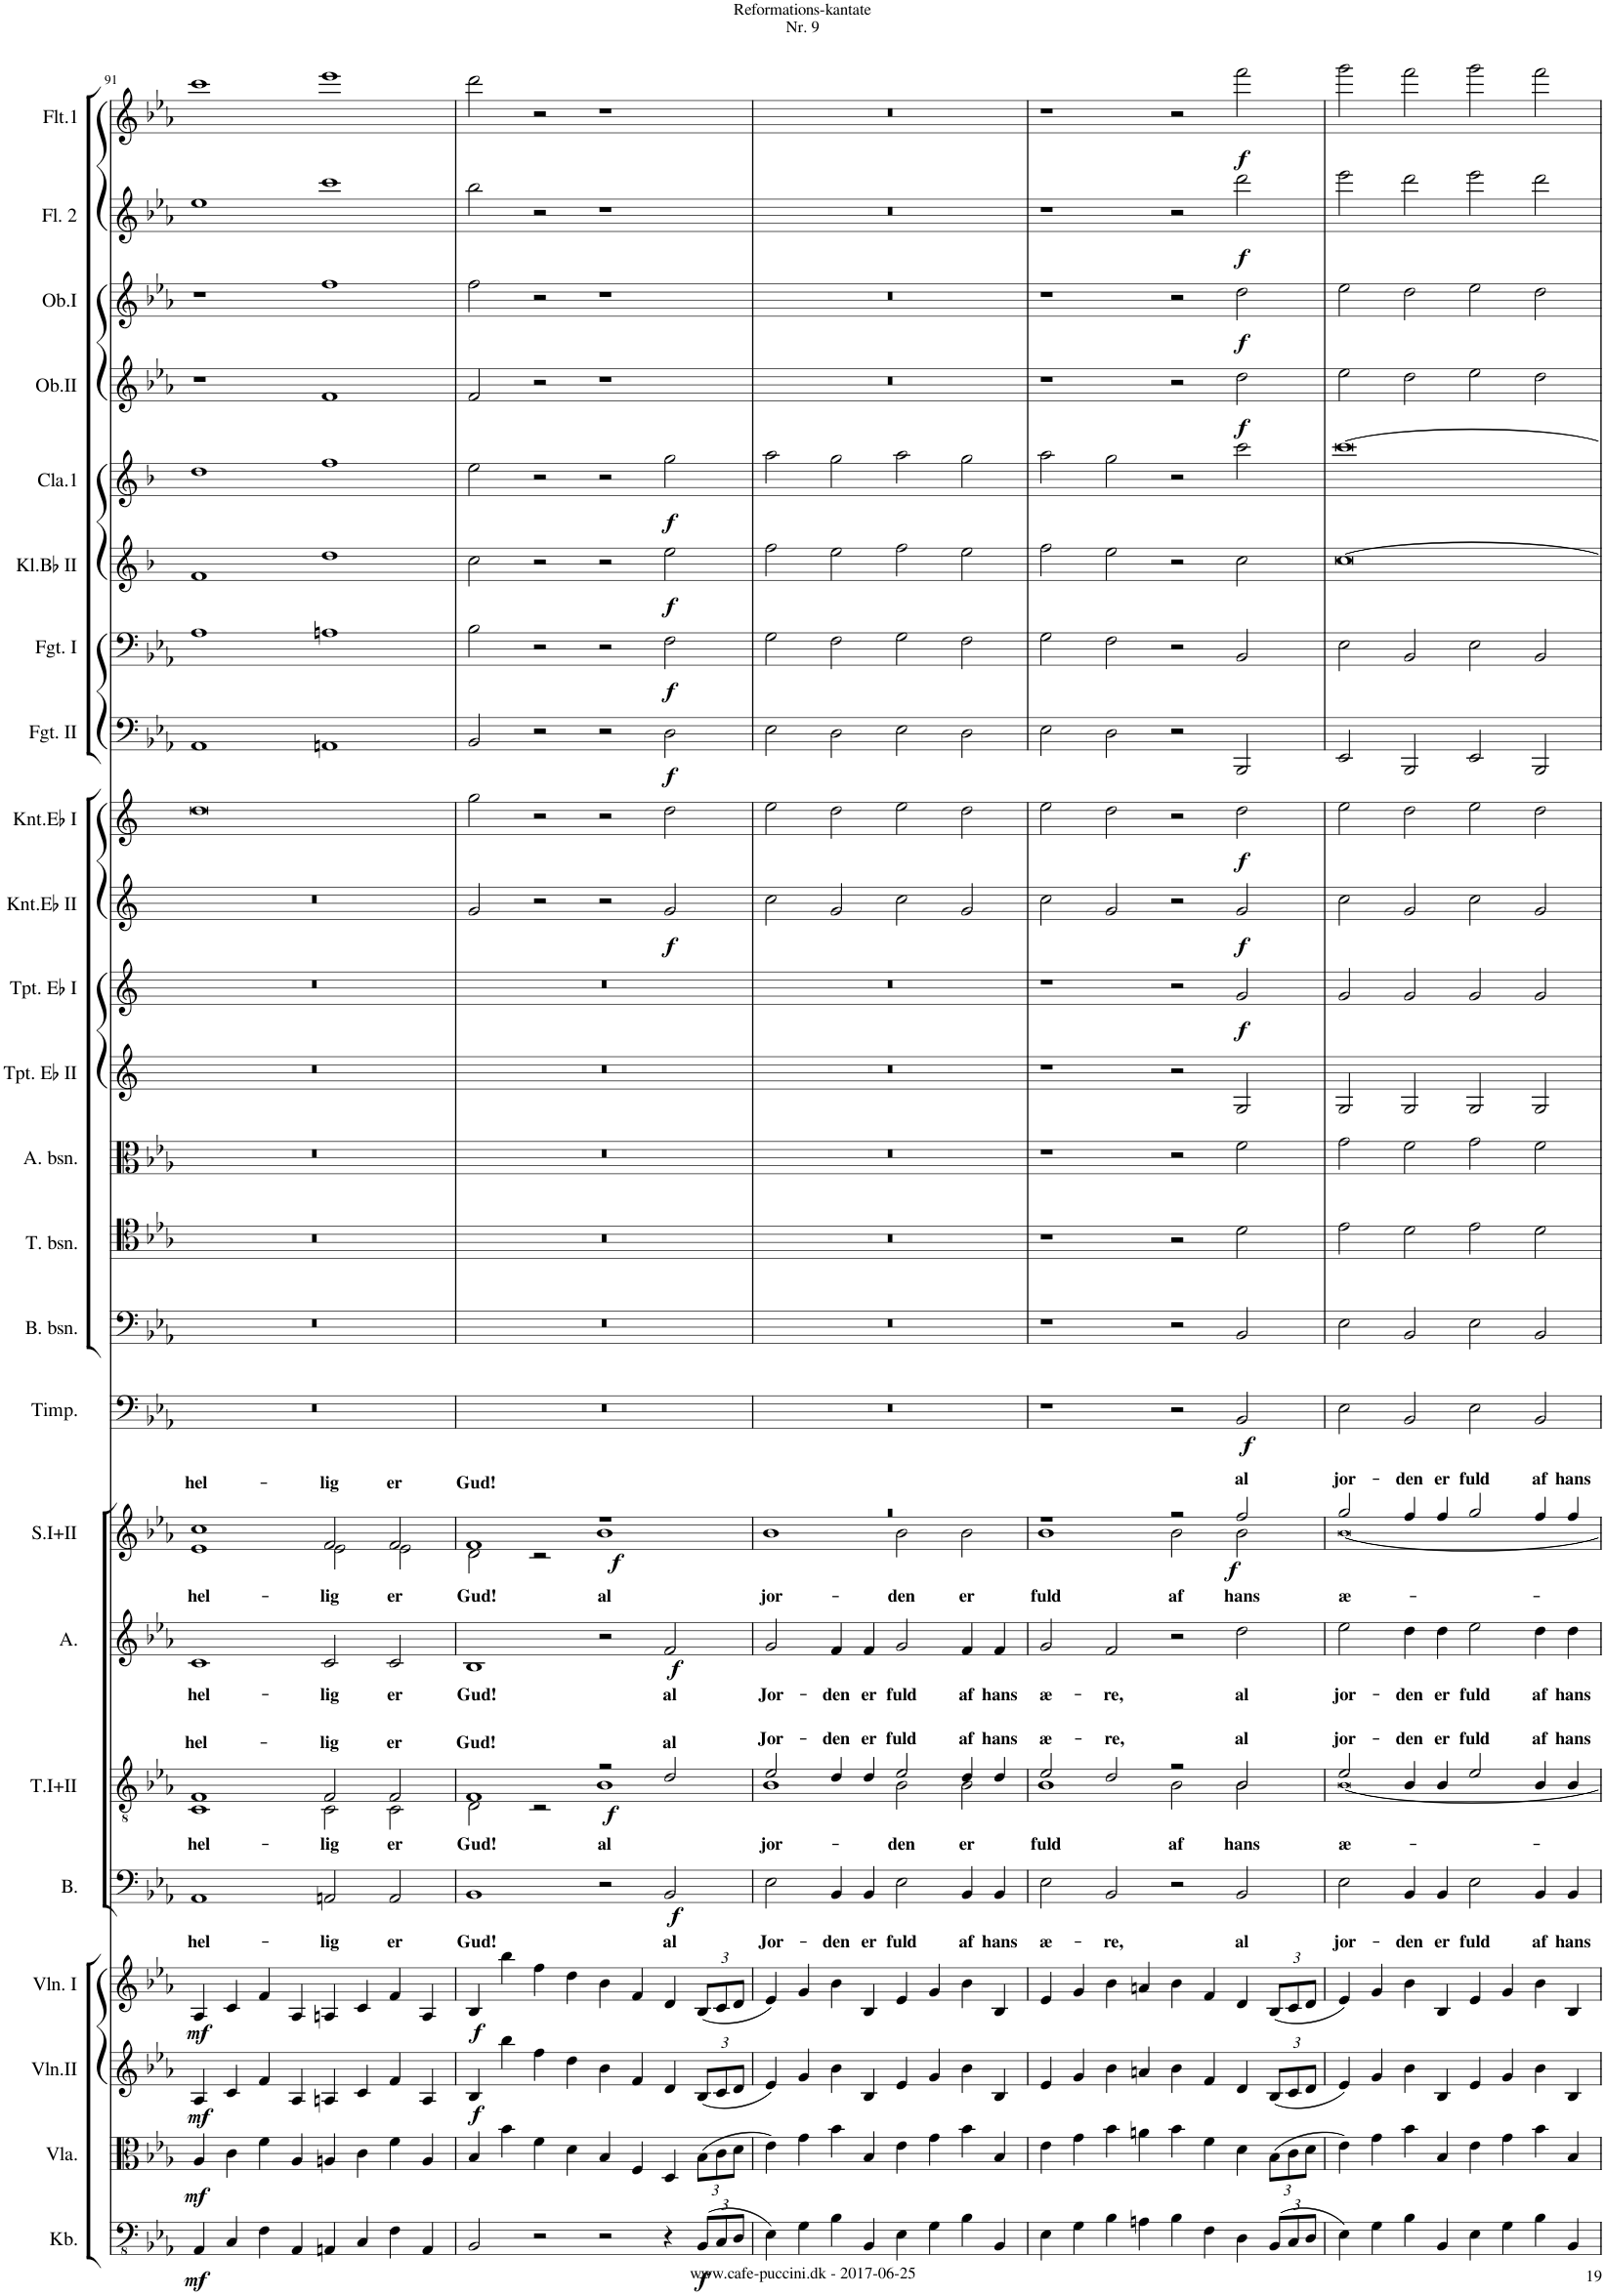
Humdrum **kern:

**kern	**dynam	**kern	**dynam	**kern	**dynam	**kern	**dynam	**kern	**text	**dynam	**kern	**text	**dynam	**kern	**text	**dynam	**kern	**text	**dynam	**kern	**dynam	**kern	**kern	**kern	**kern	**kern	**dynam	**kern	**dynam	**kern	**dynam	**kern	**dynam	**kern	**dynam	**kern	**dynam	**kern	**dynam	**kern	**dynam	**kern	**dynam	**kern	**dynam	**kern	**dynam
*part24	*part24	*part23	*part23	*part22	*part22	*part21	*part21	*part20	*part20	*part20	*part19	*part19	*part19	*part18	*part18	*part18	*part17	*part17	*part17	*part16	*part16	*part15	*part14	*part13	*part12	*part11	*part11	*part10	*part10	*part9	*part9	*part8	*part8	*part7	*part7	*part6	*part6	*part5	*part5	*part4	*part4	*part3	*part3	*part2	*part2	*part1	*part1
*staff24	*staff24	*staff23	*staff23	*staff22	*staff22	*staff21	*staff21	*staff20	*staff20	*staff20	*staff19	*staff19	*staff19	*staff18	*staff18	*staff18	*staff17	*staff17	*staff17	*staff16	*staff16	*staff15	*staff14	*staff13	*staff12	*staff11	*staff11	*staff10	*staff10	*staff9	*staff9	*staff8	*staff8	*staff7	*staff7	*staff6	*staff6	*staff5	*staff5	*staff4	*staff4	*staff3	*staff3	*staff2	*staff2	*staff1	*staff1
*I"Kontrabas	*	*I"Viola	*	*I"Violin II	*	*I"Violin I	*	*I"Bas	*	*	*I"Tenor I+II	*	*	*I"Alt	*	*	*I"Sopran I+II	*	*	*I"Timpani	*	*I"Basbasun	*I"Tenorbasun	*I"Altbasun	*I"Trompet i Eb II	*I"Trompet i Eb I	*	*I"Kornet i Eb II	*	*I"Kornet i Eb I	*	*I"Fagot II	*	*I"Fagot I	*	*I"Klarinet i Bb II	*	*I"Clarinetto 1 (Bb)	*	*I"Obo II	*	*I"Obo I	*	*I"Flauto 2	*	*I"Flauto 1	*
*I'Kb.	*	*I'Vla.	*	*I'Vln.II	*	*I'Vln. I	*	*I'B.	*	*	*I'T.I+II	*	*	*I'A.	*	*	*I'S.I+II	*	*	*I'Timp.	*	*I'B. bsn.	*I'T. bsn.	*I'A. bsn.	*I'Tpt. Eb II	*I'Tpt. Eb I	*	*I'Knt.Eb II	*	*I'Knt.Eb I	*	*I'Fgt. II	*	*I'Fgt. I	*	*I'Kl.Bb II	*	*I'Cla.1	*	*I'Ob.II	*	*I'Ob.I	*	*I'Fl. 2	*	*I'Flt.1	*
!!LO:PB:g=z
*clefFv4	*	*clefC3	*	*clefG2	*	*clefG2	*	*clefF4	*	*	*clefGv2	*	*	*clefG2	*	*	*clefG2	*	*	*clefF4	*	*clefF4	*clefC4	*clefC3	*clefG2	*clefG2	*	*clefG2	*	*clefG2	*	*clefF4	*	*clefF4	*	*clefG2	*	*clefG2	*	*clefG2	*	*clefG2	*	*clefG2	*	*clefG2	*
*Trd7c12	*	*	*	*	*	*	*	*	*	*	*	*	*	*	*	*	*	*	*	*	*	*	*	*	*Trd-2c-3	*Trd-2c-3	*	*Trd-2c-3	*	*Trd-2c-3	*	*	*	*	*	*Trd1c2	*	*Trd1c2	*	*	*	*	*	*	*	*	*
*k[b-e-a-]	*	*k[b-e-a-]	*	*k[b-e-a-]	*	*k[b-e-a-]	*	*k[b-e-a-]	*	*	*k[b-e-a-]	*	*	*k[b-e-a-]	*	*	*k[b-e-a-]	*	*	*k[b-e-a-]	*	*k[b-e-a-]	*k[b-e-a-]	*k[b-e-a-]	*k[]	*k[]	*	*k[]	*	*k[]	*	*k[b-e-a-]	*	*k[b-e-a-]	*	*k[b-]	*	*k[b-]	*	*k[b-e-a-]	*	*k[b-e-a-]	*	*k[b-e-a-]	*	*k[b-e-a-]	*
*M8/4	*	*M8/4	*	*M8/4	*	*M8/4	*	*M8/4	*	*	*M8/4	*	*	*M8/4	*	*	*M8/4	*	*	*M8/4	*	*M8/4	*M8/4	*M8/4	*M8/4	*M8/4	*	*M8/4	*	*M8/4	*	*M8/4	*	*M8/4	*	*M8/4	*	*M8/4	*	*M8/4	*	*M8/4	*	*M8/4	*	*M8/4	*
*met(c|)	*	*met(c|)	*	*met(c|)	*	*met(c|)	*	*met(c|)	*	*	*met(c|)	*	*	*met(c|)	*	*	*met(c|)	*	*	*met(c|)	*	*met(c|)	*met(c|)	*met(c|)	*met(c|)	*met(c|)	*	*met(c|)	*	*met(c|)	*	*met(c|)	*	*met(c|)	*	*met(c|)	*	*met(c|)	*	*met(c|)	*	*met(c|)	*	*met(c|)	*	*met(c|)	*
=91	=91	=91	=91	=91	=91	=91	=91	=91	=91	=91	=91	=91	=91	=91	=91	=91	=91	=91	=91	=91	=91	=91	=91	=91	=91	=91	=91	=91	=91	=91	=91	=91	=91	=91	=91	=91	=91	=91	=91	=91	=91	=91	=91	=91	=91	=91	=91
!	!	!	!	!	!	!	!	!	!LO:LY:b	!	!	!LO:LY:a	!	!	!	!	!	!	!	!	!	!	!	!	!	!	!	!	!	!	!	!	!	!	!	!	!	!	!	!	!	!	!	!	!	!	!
*	*	*	*	*	*	*	*	*	*	*	*^	*	*	*	*	*	*	*	*	*	*	*	*	*	*	*	*	*	*	*	*	*	*	*	*	*	*	*	*	*	*	*	*	*	*	*	*
!	!	!	!	!	!	!	!	!	!	!	!	!	!LO:LY:b	!	!	!LO:LY:b	!	!	!LO:LY:a	!	!	!	!	!	!	!	!	!	!	!	!	!	!	!	!	!	!	!	!	!	!	!	!	!	!	!	!	!
*	*	*	*	*	*	*	*	*	*	*	*	*	*	*	*	*	*	*^	*	*	*	*	*	*	*	*	*	*	*	*	*	*	*	*	*	*	*	*	*	*	*	*	*	*	*	*	*	*
!	!LO:DY:b	!	!LO:DY:b	!	!LO:DY:b	!	!LO:DY:b	!	!	!	!	!	!	!	!	!	!	!	!	!LO:LY:b	!	!	!	!	!	!	!	!	!	!	!	!	!	!	!	!	!	!	!	!	!	!	!	!	!	!	!	!	!
4AAA-/	mf	4A-/	mf	4A-/	mf	4A-/	mf	1AA-	hel-	.	1F	1C	hel-	.	1c	hel-	.	1cc	1e-	hel-	.	0r	.	0r	0r	0r	0r	0r	.	0r	.	0dd	.	1AA-	.	1A-	.	1f	.	1dd	.	1r	.	1r	.	1ee-	.	1ccc	.
4CC/	.	4c\	.	4c/	.	4c/	.	.	.	.	.	.	.	.	.	.	.	.	.	.	.	.	.	.	.	.	.	.	.	.	.	.	.	.	.	.	.	.	.	.	.	.	.	.	.	.	.	.	.
4FF\	.	4f\	.	4f/	.	4f/	.	.	.	.	.	.	.	.	.	.	.	.	.	.	.	.	.	.	.	.	.	.	.	.	.	.	.	.	.	.	.	.	.	.	.	.	.	.	.	.	.	.	.
4AAA-/	.	4A-/	.	4A-/	.	4A-/	.	.	.	.	.	.	.	.	.	.	.	.	.	.	.	.	.	.	.	.	.	.	.	.	.	.	.	.	.	.	.	.	.	.	.	.	.	.	.	.	.	.	.
!	!	!	!	!	!	!	!	!	!LO:LY:b	!	!	!	!LO:LY:a	!	!	!	!	!	!	!	!	!	!	!	!	!	!	!	!	!	!	!	!	!	!	!	!	!	!	!	!	!	!	!	!	!	!	!	!
!	!	!	!	!	!	!	!	!	!	!	!	!	!LO:LY:b	!	!	!LO:LY:b	!	!	!	!LO:LY:a	!	!	!	!	!	!	!	!	!	!	!	!	!	!	!	!	!	!	!	!	!	!	!	!	!	!	!	!	!
!	!	!	!	!	!	!	!	!	!	!	!	!	!	!	!	!	!	!	!	!LO:LY:b	!	!	!	!	!	!	!	!	!	!	!	!	!	!	!	!	!	!	!	!	!	!	!	!	!	!	!	!	!
4AAAn/	.	4An/	.	4An/	.	4An/	.	2AAn/	-lig	.	2F/	2C\	-lig	.	2c/	-lig	.	2f/	2e-\	-lig	.	.	.	.	.	.	.	.	.	.	.	.	.	1AAn	.	1An	.	1dd	.	1ff	.	1f	.	1ff	.	1ccc	.	1eee-	.
4CC/	.	4c\	.	4c/	.	4c/	.	.	.	.	.	.	.	.	.	.	.	.	.	.	.	.	.	.	.	.	.	.	.	.	.	.	.	.	.	.	.	.	.	.	.	.	.	.	.	.	.	.	.
!	!	!	!	!	!	!	!	!	!LO:LY:b	!	!	!	!LO:LY:a	!	!	!	!	!	!	!	!	!	!	!	!	!	!	!	!	!	!	!	!	!	!	!	!	!	!	!	!	!	!	!	!	!	!	!	!
!	!	!	!	!	!	!	!	!	!	!	!	!	!LO:LY:b	!	!	!LO:LY:b	!	!	!	!LO:LY:a	!	!	!	!	!	!	!	!	!	!	!	!	!	!	!	!	!	!	!	!	!	!	!	!	!	!	!	!	!
!	!	!	!	!	!	!	!	!	!	!	!	!	!	!	!	!	!	!	!	!LO:LY:b	!	!	!	!	!	!	!	!	!	!	!	!	!	!	!	!	!	!	!	!	!	!	!	!	!	!	!	!	!
4FF\	.	4f\	.	4f/	.	4f/	.	2AA/	er	.	2F/	2C\	er	.	2c/	er	.	2f/	2e-\	er	.	.	.	.	.	.	.	.	.	.	.	.	.	.	.	.	.	.	.	.	.	.	.	.	.	.	.	.	.
4AAA/	.	4A/	.	4A/	.	4A/	.	.	.	.	.	.	.	.	.	.	.	.	.	.	.	.	.	.	.	.	.	.	.	.	.	.	.	.	.	.	.	.	.	.	.	.	.	.	.	.	.	.	.
=92	=92	=92	=92	=92	=92	=92	=92	=92	=92	=92	=92	=92	=92	=92	=92	=92	=92	=92	=92	=92	=92	=92	=92	=92	=92	=92	=92	=92	=92	=92	=92	=92	=92	=92	=92	=92	=92	=92	=92	=92	=92	=92	=92	=92	=92	=92	=92	=92	=92
!	!	!	!	!	!	!	!	!	!LO:LY:b	!	!	!	!LO:LY:a	!	!	!	!	!	!	!	!	!	!	!	!	!	!	!	!	!	!	!	!	!	!	!	!	!	!	!	!	!	!	!	!	!	!	!	!
!	!	!	!	!	!	!	!	!	!	!	!	!	!LO:LY:b	!	!	!LO:LY:b	!	!	!	!LO:LY:a	!	!	!	!	!	!	!	!	!	!	!	!	!	!	!	!	!	!	!	!	!	!	!	!	!	!	!	!	!
!	!	!	!	!	!LO:DY:b	!	!LO:DY:b	!	!	!	!	!	!	!	!	!	!	!	!	!LO:LY:b	!	!	!	!	!	!	!	!	!	!	!	!	!	!	!	!	!	!	!	!	!	!	!	!	!	!	!	!	!
2BBB-/	.	4B-/	.	4B-/	f	4B-/	f	1BB-	Gud!	.	1F	2D\	Gud!	.	1B-	Gud!	.	1f	2d\	Gud!	.	0r	.	0r	0r	0r	0r	0r	.	2g/	.	2gg\	.	2BB-/	.	2B-\	.	2cc\	.	2ee\	.	2f/	.	2ff\	.	2bb-\	.	2ddd\	.
.	.	4b-\	.	4bb-\	.	4bb-\	.	.	.	.	.	.	.	.	.	.	.	.	.	.	.	.	.	.	.	.	.	.	.	.	.	.	.	.	.	.	.	.	.	.	.	.	.	.	.	.	.	.	.
2r	.	4f\	.	4ff\	.	4ff\	.	.	.	.	.	2r	.	.	.	.	.	.	2r	.	.	.	.	.	.	.	.	.	.	2r	.	2r	.	2r	.	2r	.	2r	.	2r	.	2r	.	2r	.	2r	.	2r	.
.	.	4d\	.	4dd\	.	4dd\	.	.	.	.	.	.	.	.	.	.	.	.	.	.	.	.	.	.	.	.	.	.	.	.	.	.	.	.	.	.	.	.	.	.	.	.	.	.	.	.	.	.	.
!	!	!	!	!	!	!	!	!	!	!	!	!	!LO:LY:b	!LO:DY:b	!	!	!	!	!	!LO:LY:b	!LO:DY:b	!	!	!	!	!	!	!	!	!	!	!	!	!	!	!	!	!	!	!	!	!	!	!	!	!	!	!	!
2r	.	4B-/	.	4b-\	.	4b-\	.	2r	.	.	2r	1B-	al	f	2r	.	.	1r	1b-	al	f	.	.	.	.	.	.	.	.	2r	.	2r	.	2r	.	2r	.	2r	.	2r	.	1r	.	1r	.	1r	.	1r	.
.	.	4F/	.	4f/	.	4f/	.	.	.	.	.	.	.	.	.	.	.	.	.	.	.	.	.	.	.	.	.	.	.	.	.	.	.	.	.	.	.	.	.	.	.	.	.	.	.	.	.	.	.
!	!	!	!	!	!	!	!	!	!LO:LY:b	!LO:DY:b	!	!	!LO:LY:a	!	!	!LO:LY:b	!LO:DY:b	!	!	!	!	!	!	!	!	!	!	!	!	!	!LO:DY:b	!	!	!	!LO:DY:b	!	!LO:DY:b	!	!LO:DY:b	!	!LO:DY:b	!	!	!	!	!	!	!	!
4r	.	4D/	.	4d/	.	4d/	.	2BB-/	al	f	2d/	.	al	.	2f/	al	f	.	.	.	.	.	.	.	.	.	.	.	.	2g/	f	2dd\	.	2D\	f	2F\	f	2ee\	f	2gg\	f	.	.	.	.	.	.	.	.
*Xbrackettup	*	*Xbrackettup	*	*Xbrackettup	*	*Xbrackettup	*	*	*	*	*	*	*	*	*	*	*	*	*	*	*	*	*	*	*	*	*	*	*	*	*	*	*	*	*	*	*	*	*	*	*	*	*	*	*	*	*	*	*
!	!LO:DY:b	!	!	!	!	!	!	!	!	!	!	!	!	!	!	!	!	!	!	!	!	!	!	!	!	!	!	!	!	!	!	!	!	!	!	!	!	!	!	!	!	!	!	!	!	!	!	!	!
(12BBB-/L	f	(12B-\L	.	(12B-/L	.	(12B-/L	.	.	.	.	.	.	.	.	.	.	.	.	.	.	.	.	.	.	.	.	.	.	.	.	.	.	.	.	.	.	.	.	.	.	.	.	.	.	.	.	.	.	.
12CC/	.	12c\	.	12c/	.	12c/	.	.	.	.	.	.	.	.	.	.	.	.	.	.	.	.	.	.	.	.	.	.	.	.	.	.	.	.	.	.	.	.	.	.	.	.	.	.	.	.	.	.	.
12DD/J	.	12d\J	.	12d/J	.	12d/J	.	.	.	.	.	.	.	.	.	.	.	.	.	.	.	.	.	.	.	.	.	.	.	.	.	.	.	.	.	.	.	.	.	.	.	.	.	.	.	.	.	.	.
=93	=93	=93	=93	=93	=93	=93	=93	=93	=93	=93	=93	=93	=93	=93	=93	=93	=93	=93	=93	=93	=93	=93	=93	=93	=93	=93	=93	=93	=93	=93	=93	=93	=93	=93	=93	=93	=93	=93	=93	=93	=93	=93	=93	=93	=93	=93	=93	=93	=93
!	!	!	!	!	!	!	!	!	!LO:LY:b	!	!	!	!LO:LY:a	!	!	!	!	!	!	!	!	!	!	!	!	!	!	!	!	!	!	!	!	!	!	!	!	!	!	!	!	!	!	!	!	!	!	!	!
!	!	!	!	!	!	!	!	!	!	!	!	!	!LO:LY:b	!	!	!LO:LY:b	!	!	!	!LO:LY:b	!	!	!	!	!	!	!	!	!	!	!	!	!	!	!	!	!	!	!	!	!	!	!	!	!	!	!	!	!
4EE-\)	.	4e-\)	.	4e-/)	.	4e-/)	.	2E-\	Jor-	.	2e-/	1B-	jor-	.	2g/	Jor-	.	0r	1b-	jor-	.	0r	.	0r	0r	0r	0r	0r	.	2cc\	.	2ee\	.	2E-\	.	2G\	.	2ff\	.	2aa\	.	0r	.	0r	.	0r	.	0r	.
4GG\	.	4g\	.	4g/	.	4g/	.	.	.	.	.	.	.	.	.	.	.	.	.	.	.	.	.	.	.	.	.	.	.	.	.	.	.	.	.	.	.	.	.	.	.	.	.	.	.	.	.	.	.
!	!	!	!	!	!	!	!	!	!LO:LY:b	!	!	!	!LO:LY:a	!	!	!LO:LY:b	!	!	!	!	!	!	!	!	!	!	!	!	!	!	!	!	!	!	!	!	!	!	!	!	!	!	!	!	!	!	!	!	!
4BB-\	.	4b-\	.	4b-\	.	4b-\	.	4BB-/	-den	.	4d/	.	-den	.	4f/	-den	.	.	.	.	.	.	.	.	.	.	.	.	.	2g/	.	2dd\	.	2D\	.	2F\	.	2ee\	.	2gg\	.	.	.	.	.	.	.	.	.
!	!	!	!	!	!	!	!	!	!LO:LY:b	!	!	!	!LO:LY:a	!	!	!LO:LY:b	!	!	!	!	!	!	!	!	!	!	!	!	!	!	!	!	!	!	!	!	!	!	!	!	!	!	!	!	!	!	!	!	!
4BBB-/	.	4B-/	.	4B-/	.	4B-/	.	4BB-/	er	.	4d/	.	er	.	4f/	er	.	.	.	.	.	.	.	.	.	.	.	.	.	.	.	.	.	.	.	.	.	.	.	.	.	.	.	.	.	.	.	.	.
!	!	!	!	!	!	!	!	!	!LO:LY:b	!	!	!	!LO:LY:a	!	!	!	!	!	!	!	!	!	!	!	!	!	!	!	!	!	!	!	!	!	!	!	!	!	!	!	!	!	!	!	!	!	!	!	!
!	!	!	!	!	!	!	!	!	!	!	!	!	!LO:LY:b	!	!	!LO:LY:b	!	!	!	!LO:LY:b	!	!	!	!	!	!	!	!	!	!	!	!	!	!	!	!	!	!	!	!	!	!	!	!	!	!	!	!	!
4EE-\	.	4e-\	.	4e-/	.	4e-/	.	2E-\	fuld	.	2e-/	2B-\	-den	.	2g/	fuld	.	.	2b-\	-den	.	.	.	.	.	.	.	.	.	2cc\	.	2ee\	.	2E-\	.	2G\	.	2ff\	.	2aa\	.	.	.	.	.	.	.	.	.
4GG\	.	4g\	.	4g/	.	4g/	.	.	.	.	.	.	.	.	.	.	.	.	.	.	.	.	.	.	.	.	.	.	.	.	.	.	.	.	.	.	.	.	.	.	.	.	.	.	.	.	.	.	.
!	!	!	!	!	!	!	!	!	!LO:LY:b	!	!	!	!LO:LY:a	!	!	!	!	!	!	!	!	!	!	!	!	!	!	!	!	!	!	!	!	!	!	!	!	!	!	!	!	!	!	!	!	!	!	!	!
!	!	!	!	!	!	!	!	!	!	!	!	!	!LO:LY:b	!	!	!LO:LY:b	!	!	!	!LO:LY:b	!	!	!	!	!	!	!	!	!	!	!	!	!	!	!	!	!	!	!	!	!	!	!	!	!	!	!	!	!
4BB-\	.	4b-\	.	4b-\	.	4b-\	.	4BB-/	af	.	4d/	2B-\	er	.	4f/	af	.	.	2b-\	er	.	.	.	.	.	.	.	.	.	2g/	.	2dd\	.	2D\	.	2F\	.	2ee\	.	2gg\	.	.	.	.	.	.	.	.	.
!	!	!	!	!	!	!	!	!	!LO:LY:b	!	!	!	!LO:LY:a	!	!	!LO:LY:b	!	!	!	!	!	!	!	!	!	!	!	!	!	!	!	!	!	!	!	!	!	!	!	!	!	!	!	!	!	!	!	!	!
4BBB-/	.	4B-/	.	4B-/	.	4B-/	.	4BB-/	hans	.	4d/	.	hans	.	4f/	hans	.	.	.	.	.	.	.	.	.	.	.	.	.	.	.	.	.	.	.	.	.	.	.	.	.	.	.	.	.	.	.	.	.
=94	=94	=94	=94	=94	=94	=94	=94	=94	=94	=94	=94	=94	=94	=94	=94	=94	=94	=94	=94	=94	=94	=94	=94	=94	=94	=94	=94	=94	=94	=94	=94	=94	=94	=94	=94	=94	=94	=94	=94	=94	=94	=94	=94	=94	=94	=94	=94	=94	=94
!	!	!	!	!	!	!	!	!	!LO:LY:b	!	!	!	!LO:LY:a	!	!	!	!	!	!	!	!	!	!	!	!	!	!	!	!	!	!	!	!	!	!	!	!	!	!	!	!	!	!	!	!	!	!	!	!
!	!	!	!	!	!	!	!	!	!	!	!	!	!LO:LY:b	!	!	!LO:LY:b	!	!	!	!LO:LY:b	!	!	!	!	!	!	!	!	!	!	!	!	!	!	!	!	!	!	!	!	!	!	!	!	!	!	!	!	!
4EE-\	.	4e-\	.	4e-/	.	4e-/	.	2E-\	æ-	.	2e-/	1B-	fuld	.	2g/	æ-	.	1r	1b-	fuld	.	1r	.	1r	1r	1r	1r	1r	.	2cc\	.	2ee\	.	2E-\	.	2G\	.	2ff\	.	2aa\	.	1r	.	1r	.	1r	.	1r	.
4GG\	.	4g\	.	4g/	.	4g/	.	.	.	.	.	.	.	.	.	.	.	.	.	.	.	.	.	.	.	.	.	.	.	.	.	.	.	.	.	.	.	.	.	.	.	.	.	.	.	.	.	.	.
!	!	!	!	!	!	!	!	!	!LO:LY:b	!	!	!	!LO:LY:a	!	!	!LO:LY:b	!	!	!	!	!	!	!	!	!	!	!	!	!	!	!	!	!	!	!	!	!	!	!	!	!	!	!	!	!	!	!	!	!
4BB-\	.	4b-\	.	4b-\	.	4b-\	.	2BB-/	-re,	.	2d/	.	-re,	.	2f/	-re,	.	.	.	.	.	.	.	.	.	.	.	.	.	2g/	.	2dd\	.	2D\	.	2F\	.	2ee\	.	2gg\	.	.	.	.	.	.	.	.	.
4AAn\	.	4an\	.	4an/	.	4an/	.	.	.	.	.	.	.	.	.	.	.	.	.	.	.	.	.	.	.	.	.	.	.	.	.	.	.	.	.	.	.	.	.	.	.	.	.	.	.	.	.	.	.
!	!	!	!	!	!	!	!	!	!	!	!	!	!LO:LY:b	!	!	!	!	!	!	!LO:LY:b	!	!	!	!	!	!	!	!	!	!	!	!	!	!	!	!	!	!	!	!	!	!	!	!	!	!	!	!	!
4BB-\	.	4b-\	.	4b-\	.	4b-\	.	2r	.	.	2r	2B-\	af	.	2r	.	.	2r	2b-\	af	.	2r	.	2r	2r	2r	2r	2r	.	2r	.	2r	.	2r	.	2r	.	2r	.	2r	.	2r	.	2r	.	2r	.	2r	.
4FF\	.	4f\	.	4f/	.	4f/	.	.	.	.	.	.	.	.	.	.	.	.	.	.	.	.	.	.	.	.	.	.	.	.	.	.	.	.	.	.	.	.	.	.	.	.	.	.	.	.	.	.	.
!	!	!	!	!	!	!	!	!	!LO:LY:b	!	!	!	!LO:LY:a	!	!	!	!	!	!	!	!	!	!	!	!	!	!	!	!	!	!	!	!	!	!	!	!	!	!	!	!	!	!	!	!	!	!	!	!
!	!	!	!	!	!	!	!	!	!	!	!	!	!LO:LY:b	!	!	!LO:LY:b	!	!	!	!LO:LY:a	!	!	!	!	!	!	!	!	!	!	!	!	!	!	!	!	!	!	!	!	!	!	!	!	!	!	!	!	!
!	!	!	!	!	!	!	!	!	!	!	!	!	!	!	!	!	!	!	!	!LO:LY:b	!LO:DY:b	!	!LO:DY:b	!	!	!	!	!	!LO:DY:b	!	!LO:DY:b	!	!LO:DY:b	!	!	!	!	!	!	!	!	!	!LO:DY:b	!	!LO:DY:b	!	!LO:DY:b	!	!LO:DY:b
4DD\	.	4d\	.	4d/	.	4d/	.	2BB-/	al	.	2B-/	2B-\	hans	.	2dd\	al	.	2ff/	2b-\	hans	f	2BB-/	f	2BB-/	2d\	2f\	2G/	2g/	f	2g/	f	2dd\	f	2BBB-/	.	2BB-/	.	2cc\	.	2ccc\	.	2dd\	f	2dd\	f	2ddd\	f	2fff\	f
(12BBB-/L	.	(12B-\L	.	(12B-/L	.	(12B-/L	.	.	.	.	.	.	.	.	.	.	.	.	.	.	.	.	.	.	.	.	.	.	.	.	.	.	.	.	.	.	.	.	.	.	.	.	.	.	.	.	.	.	.
12CC/	.	12c\	.	12c/	.	12c/	.	.	.	.	.	.	.	.	.	.	.	.	.	.	.	.	.	.	.	.	.	.	.	.	.	.	.	.	.	.	.	.	.	.	.	.	.	.	.	.	.	.	.
12DD/J	.	12d\J	.	12d/J	.	12d/J	.	.	.	.	.	.	.	.	.	.	.	.	.	.	.	.	.	.	.	.	.	.	.	.	.	.	.	.	.	.	.	.	.	.	.	.	.	.	.	.	.	.	.
=95	=95	=95	=95	=95	=95	=95	=95	=95	=95	=95	=95	=95	=95	=95	=95	=95	=95	=95	=95	=95	=95	=95	=95	=95	=95	=95	=95	=95	=95	=95	=95	=95	=95	=95	=95	=95	=95	=95	=95	=95	=95	=95	=95	=95	=95	=95	=95	=95	=95
!	!	!	!	!	!	!	!	!	!LO:LY:b	!	!	!	!LO:LY:a	!	!	!	!	!	!	!	!	!	!	!	!	!	!	!	!	!	!	!	!	!	!	!	!	!	!	!	!	!	!	!	!	!	!	!	!
!	!	!	!	!	!	!	!	!	!	!	!	!	!LO:LY:b	!	!	!LO:LY:b	!	!	!	!LO:LY:a	!	!	!	!	!	!	!	!	!	!	!	!	!	!	!	!	!	!	!	!	!	!	!	!	!	!	!	!	!
!	!	!	!	!	!	!	!	!	!	!	!	!	!	!	!	!	!	!	!	!LO:LY:b	!	!	!	!	!	!	!	!	!	!	!	!	!	!	!	!	!	!	!	!	!	!	!	!	!	!	!	!	!
4EE-\)	.	4e-\)	.	4e-/)	.	4e-/)	.	2E-\	jor-	.	2e-/	[0B-!	æ-	.	2ee-\	jor-	.	2gg/	[0b-!	æ-	.	2E-\	.	2E-\	2e-\	2g\	2G/	2g/	.	2cc\	.	2ee\	.	2EE-/	.	2E-\	.	[0cc	.	[0ccc	.	2ee-\	.	2ee-\	.	2eee-\	.	2ggg\	.
4GG\	.	4g\	.	4g/	.	4g/	.	.	.	.	.	.	.	.	.	.	.	.	.	.	.	.	.	.	.	.	.	.	.	.	.	.	.	.	.	.	.	.	.	.	.	.	.	.	.	.	.	.	.
!	!	!	!	!	!	!	!	!	!LO:LY:b	!	!	!	!LO:LY:a	!	!	!LO:LY:b	!	!	!	!LO:LY:a	!	!	!	!	!	!	!	!	!	!	!	!	!	!	!	!	!	!	!	!	!	!	!	!	!	!	!	!	!
4BB-\	.	4b-\	.	4b-\	.	4b-\	.	4BB-/	-den	.	4B-/	.	-den	.	4dd\	-den	.	4ff/	.	-den	.	2BB-/	.	2BB-/	2d\	2f\	2G/	2g/	.	2g/	.	2dd\	.	2BBB-/	.	2BB-/	.	.	.	.	.	2dd\	.	2dd\	.	2ddd\	.	2fff\	.
!	!	!	!	!	!	!	!	!	!LO:LY:b	!	!	!	!LO:LY:a	!	!	!LO:LY:b	!	!	!	!LO:LY:a	!	!	!	!	!	!	!	!	!	!	!	!	!	!	!	!	!	!	!	!	!	!	!	!	!	!	!	!	!
4BBB-/	.	4B-/	.	4B-/	.	4B-/	.	4BB-/	er	.	4B-/	.	er	.	4dd\	er	.	4ff/	.	er	.	.	.	.	.	.	.	.	.	.	.	.	.	.	.	.	.	.	.	.	.	.	.	.	.	.	.	.	.
!	!	!	!	!	!	!	!	!	!LO:LY:b	!	!	!	!LO:LY:a	!	!	!LO:LY:b	!	!	!	!LO:LY:a	!	!	!	!	!	!	!	!	!	!	!	!	!	!	!	!	!	!	!	!	!	!	!	!	!	!	!	!	!
4EE-\	.	4e-\	.	4e-/	.	4e-/	.	2E-\	fuld	.	2e-/	.	fuld	.	2ee-\	fuld	.	2gg/	.	fuld	.	2E-\	.	2E-\	2e-\	2g\	2G/	2g/	.	2cc\	.	2ee\	.	2EE-/	.	2E-\	.	.	.	.	.	2ee-\	.	2ee-\	.	2eee-\	.	2ggg\	.
4GG\	.	4g\	.	4g/	.	4g/	.	.	.	.	.	.	.	.	.	.	.	.	.	.	.	.	.	.	.	.	.	.	.	.	.	.	.	.	.	.	.	.	.	.	.	.	.	.	.	.	.	.	.
!	!	!	!	!	!	!	!	!	!LO:LY:b	!	!	!	!LO:LY:a	!	!	!LO:LY:b	!	!	!	!LO:LY:a	!	!	!	!	!	!	!	!	!	!	!	!	!	!	!	!	!	!	!	!	!	!	!	!	!	!	!	!	!
4BB-\	.	4b-\	.	4b-\	.	4b-\	.	4BB-/	af	.	4B-/	.	af	.	4dd\	af	.	4ff/	.	af	.	2BB-/	.	2BB-/	2d\	2f\	2G/	2g/	.	2g/	.	2dd\	.	2BBB-/	.	2BB-/	.	.	.	.	.	2dd\	.	2dd\	.	2ddd\	.	2fff\	.
!	!	!	!	!	!	!	!	!	!LO:LY:b	!	!	!	!LO:LY:a	!	!	!LO:LY:b	!	!	!	!LO:LY:a	!	!	!	!	!	!	!	!	!	!	!	!	!	!	!	!	!	!	!	!	!	!	!	!	!	!	!	!	!
4BBB-/	.	4B-/	.	4B-/	.	4B-/	.	4BB-/	hans	.	4B-/	.	hans	.	4dd\	hans	.	4ff/	.	hans	.	.	.	.	.	.	.	.	.	.	.	.	.	.	.	.	.	.	.	.	.	.	.	.	.	.	.	.	.
*	*	*	*	*	*	*	*	*	*	*	*v	*v	*	*	*	*	*	*v	*v	*	*	*	*	*	*	*	*	*	*	*	*	*	*	*	*	*	*	*	*	*	*	*	*	*	*	*	*	*	*
=	=	=	=	=	=	=	=	=	=	=	=	=	=	=	=	=	=	=	=	=	=	=	=	=	=	=	=	=	=	=	=	=	=	=	=	=	=	=	=	=	=	=	=	=	=	=	=
*-	*-	*-	*-	*-	*-	*-	*-	*-	*-	*-	*-	*-	*-	*-	*-	*-	*-	*-	*-	*-	*-	*-	*-	*-	*-	*-	*-	*-	*-	*-	*-	*-	*-	*-	*-	*-	*-	*-	*-	*-	*-	*-	*-	*-	*-	*-	*-
